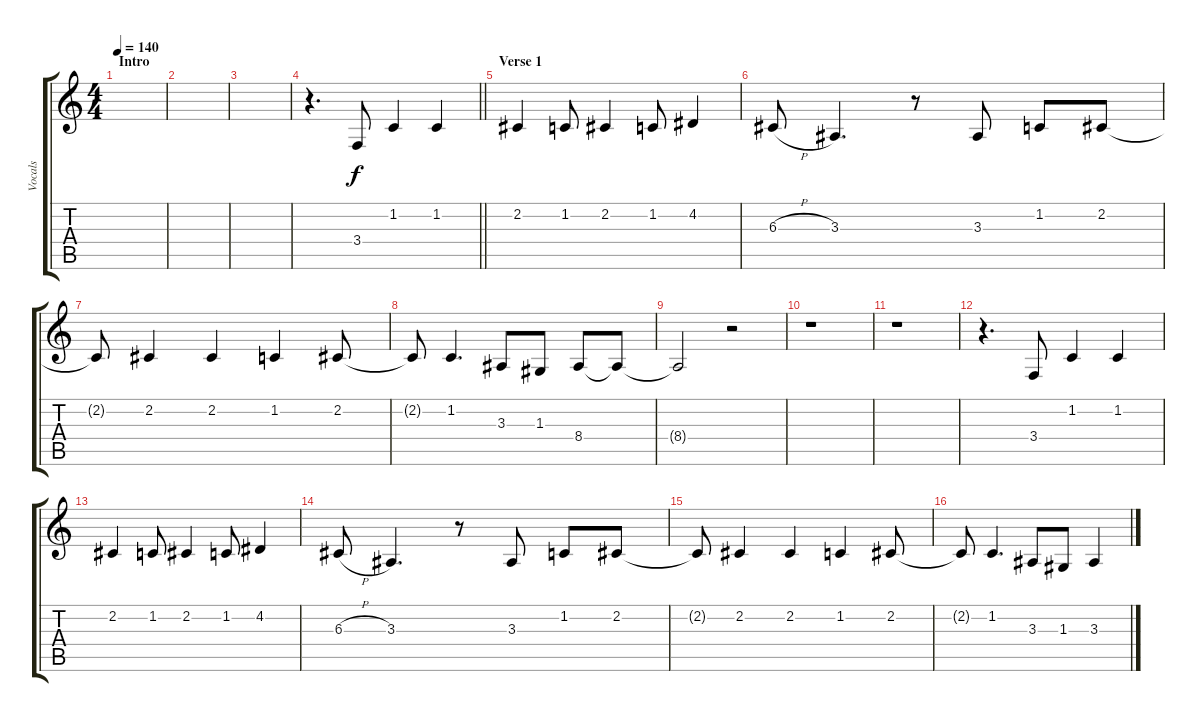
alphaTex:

\track ("Vocals" "Vocals") {instrument lead2sawtooth}
\staff {score tabs}
\tuning (E4 B3 G3 D3 A2 E2) {hide}
\ts (4 4)
\section ("" "Intro")
\tempo 140
\clef g2
\ks c
|
|
|
\barLineRight lightlight
r.4{d} 3.4.8 1.2.4 1.2.4 |
\section ("" "Verse 1")
2.2.4 1.2.8 2.2.4 1.2.8 4.2.4 |
6.3{h}.8 3.3.4{d} r.8 3.3.8 1.2.8 2.2.8 |
2.2{t}.8 2.2.4 2.2.4 1.2.4 2.2.8 |
2.2{t}.8 1.2.4{d} 3.3.8 1.3.8 8.4.8 8.4{t}.8 |
8.4{t}.2 r.2 |
r.1 |
r.1 |
r.4{d} 3.4.8 1.2.4 1.2.4 |
2.2.4 1.2.8 2.2.4 1.2.8 4.2.4 |
6.3{h}.8 3.3.4{d} r.8 3.3.8 1.2.8 2.2.8 |
2.2{t}.8 2.2.4 2.2.4 1.2.4 2.2.8 |
2.2{t}.8 1.2.4{d} 3.3.8 1.3.8 3.3{h}.4
